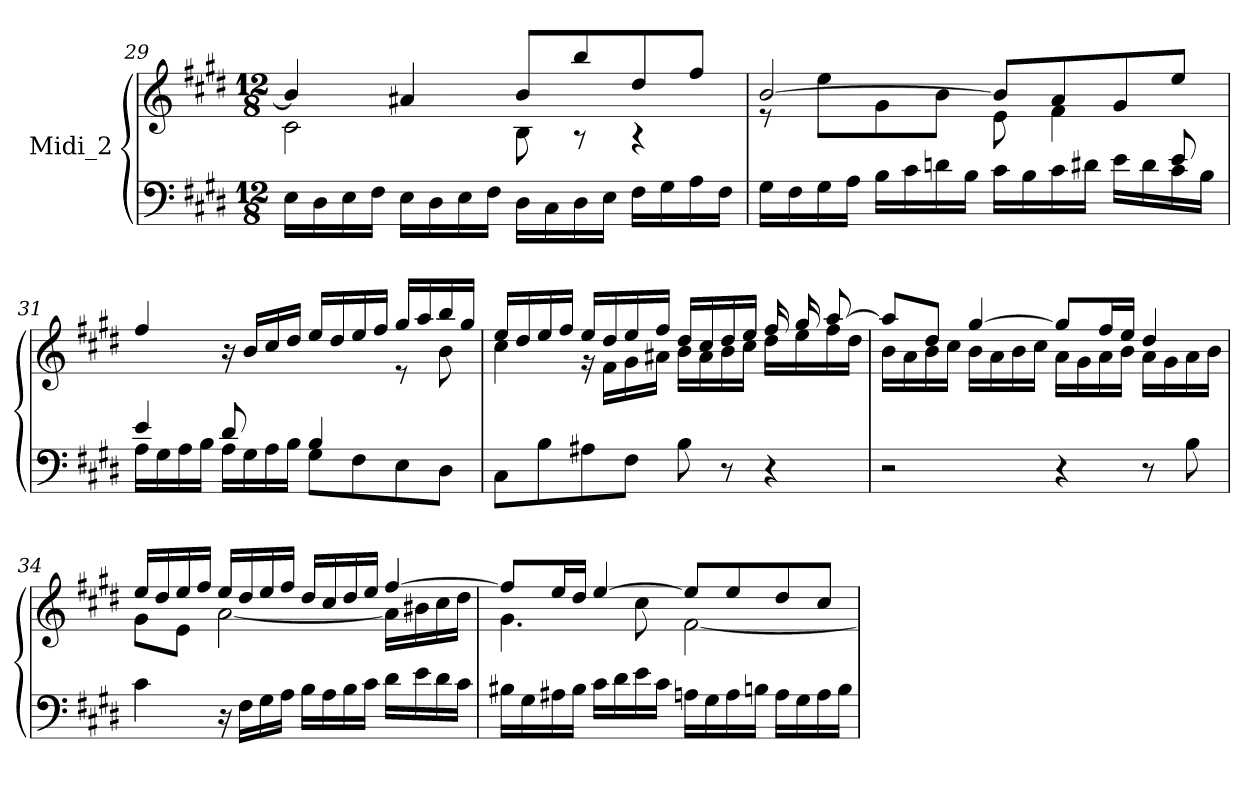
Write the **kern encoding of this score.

**kern	**kern
*part1	*part1
*staff2	*staff1
*I"Midi_2	*
*clefF4	*clefG2
*k[f#c#g#d#]	*k[f#c#g#d#]
*E:	*E:
*M12/8	*M12/8
=29	=29
*^	*^
4ryy	16E\LL	4b/]	2c#\
.	16D#\	.	.
.	16E\	.	.
.	16F#\JJ	.	.
4ryy	16E\LL	4a#X/	.
.	16D#\	.	.
.	16E\	.	.
.	16F#\JJ	.	.
4ryy	16D#LL	8bL	8B\
.	16C#	.	.
.	16D#	8bb	8r
.	16EJJ	.	.
4ryy	16F#\LL	8dd#	4r
.	16G#\	.	.
.	16A\	8ff#J	.
.	16F#\JJ	.	.
=30	=30	=30	=30
4ryy	16G#LL	[2b/	8r
.	16F#	.	.
.	16G#	.	8ee\L
.	16AJJ	.	.
4ryy	16B\LL	.	8g#\
.	16c#\	.	.
.	16dn\	.	8b\J
.	16B\JJ	.	.
4ryy	16c#\LL	8bL]	8e\
.	16B\	.	.
.	16c#\	8a	4f#\
.	16d#X\JJ	.	.
8ryy	16e\LL	8g#	.
.	16d#\	.	.
8e/	16c#\	8eeJ	8ryy
.	16B\JJ	.	.
!!LO:LB:g=z	!!
=31	=31	=31	=31
4e/	16ALL	4ff#/	4.ryy
.	16G#	.	.
.	16A	.	.
.	16BJJ	.	.
8d#L	16ALL	16r	.
.	16G#	16b/LL	.
8ryy	16A	16cc#/	8f#J
.	16BJJ	16dd#/JJ	.
4B/	8G#L	16ee/LL	4ryy
.	.	16dd#/	.
.	8F#	16ee/	.
.	.	16ff#/JJ	.
4ryy	8E	16gg#LL	8r
.	.	16aa	.
.	8D#J	16bb	8b\
.	.	16gg#JJ	.
*v	*v	*	*
=32	=32	=32
8C#L	16ee/LL	4cc#\
.	16dd#/	.
8B	16ee/	.
.	16ff#/JJ	.
8A#X	16ee/LL	16r
.	16dd#/	16f#LL
8F#J	16ee/	16g#
.	16ff#/JJ	16a#XJJ
8B	16dd#LL	16b\LL
.	16cc#	16a#\
8r	16dd#	16b\
.	16eeJJ	16cc#\JJ
4r	16ff#/LL	16dd#\LL
.	16gg#/	16ee\
.	[8aa/J	16ff#\
.	.	16dd#\JJ
!!LO:LB:g=z	!!
=33	=33	=33
2r	8aa/L]	16b\LL
.	.	16a\
.	8dd#/J	16b\
.	.	16cc#\JJ
.	[4gg#/	16b\LL
.	.	16a\
.	.	16b\
.	.	16cc#\JJ
4r	8gg#/L]	16aLL
.	.	16g#
.	16ff#/L	16a
.	16ee/JJ	16bJJ
8r	4dd#/	16aLL
.	.	16g#
8B	.	16a
.	.	16bJJ
=34	=34	=34
4c#	16ee/LL	8g#L
.	16dd#/	.
.	16ee/	8eJ
.	16ff#/JJ	.
16r	16ee/LL	[2a\
16F#LL	16dd#/	.
16G#	16ee/	.
16AJJ	16ff#/JJ	.
16BLL	16dd#LL	.
16A	16cc#	.
16B	16dd#	.
16c#JJ	16eeJJ	.
16d#LL	[4ff#/	16a\LL]
16e	.	16b#X\
16d#	.	16cc#\
16c#JJ	.	16dd#\JJ
!!LO:LB:g=z	!!
=35	=35	=35
16B#XLL	8ff#L]	4.g#\
16G#	.	.
16A#X	16eeL	.
16B#JJ	16dd#JJ	.
16c#LL	[4ee/	.
16d#	.	.
16e	.	8cc#\
16c#JJ	.	.
16AnLL	8eeL]	[2f#\
16G#	.	.
16A	8ee	.
16BnJJ	.	.
16ALL	8dd#	.
16G#	.	.
16A	8cc#J	.
16BJJ	.	.
*	*v	*v
=	=
*-	*-
